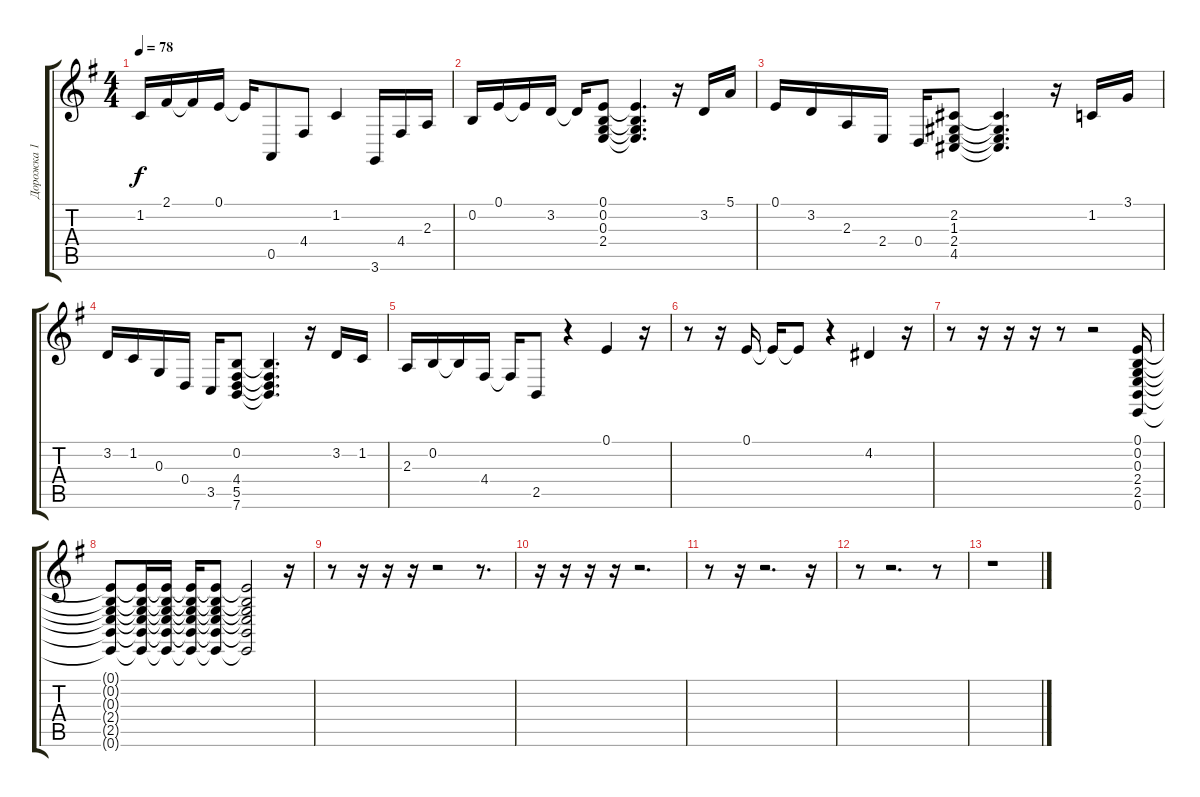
\track ("Дорожка 1" "Дорожка 1") {instrument acousticgrandpiano}
\staff {score tabs}
\tuning (E4 B3 G3 D3 A2 E2) {hide}
\ts (4 4)
\tempo 78
\clef g2
\ks g
1.2.16{dy f} 2.1.16 2.1{t}.16 0.1.16 0.1{t}.16 0.5.8 4.4.8 1.2.4 3.6.16 4.4.16 2.3.16 |
0.2.16 0.1.16 0.1{t}.16 3.2.16 3.2{t}.16 (0.1 0.2 0.3 2.4).8 (0.1{t} 0.2{t} 0.3{t} 2.4{t}).4{d} r.16 3.2.16 5.1.16 |
0.1.16 3.2.16 2.3.16 2.4.16 0.4.16 (2.2 1.3 2.4 4.5).8 (2.2{t} 1.3{t} 2.4{t} 4.5{t}).4{d} r.16 1.2.16 3.1.16 |
3.2.16 1.2.16 0.3.16 0.4.16 3.5.16 (0.2 4.4 5.5 7.6).8 (0.2{t} 4.4{t} 5.5{t} 7.6{t}).4{d} r.16 3.2.16 1.2.16 |
2.3.16 0.2.16 0.2{t}.16 4.4.16 4.4{t}.16{beam merge} 2.5.8 r.4 0.1.4 r.16 |
r.8 r.16 0.1.16 0.1{t}.16 0.1{t}.8 r.4 4.2.4 r.16 |
r.8 r.16 r.16 r.16 r.8 r.2 (0.1 0.2 0.3 2.4 2.5 0.6).16 |
(0.1{t} 0.2{t} 0.3{t} 2.4{t} 2.5{t} 0.6{t}).8 (0.1{t} 0.2{t} 0.3{t} 2.4{t} 2.5{t} 0.6{t}).16 (0.1{t} 0.2{t} 0.3{t} 2.4{t} 2.5{t} 0.6{t}).16 (0.1{t} 0.2{t} 0.3{t} 2.4{t} 2.5{t} 0.6{t}).16 (0.1{t} 0.2{t} 0.3{t} 2.4{t} 2.5{t} 0.6{t}).8 (0.1{t} 0.2{t} 0.3{t} 2.4{t} 2.5{t} 0.6{t}).2 r.16 |
r.8 r.16 r.16 r.16 r.2 r.8{d} |
r.16 r.16 r.16 r.16 r.2{d} |
r.8 r.16 r.2{d} r.16 |
r.8 r.2{d} r.8 |
r.1
